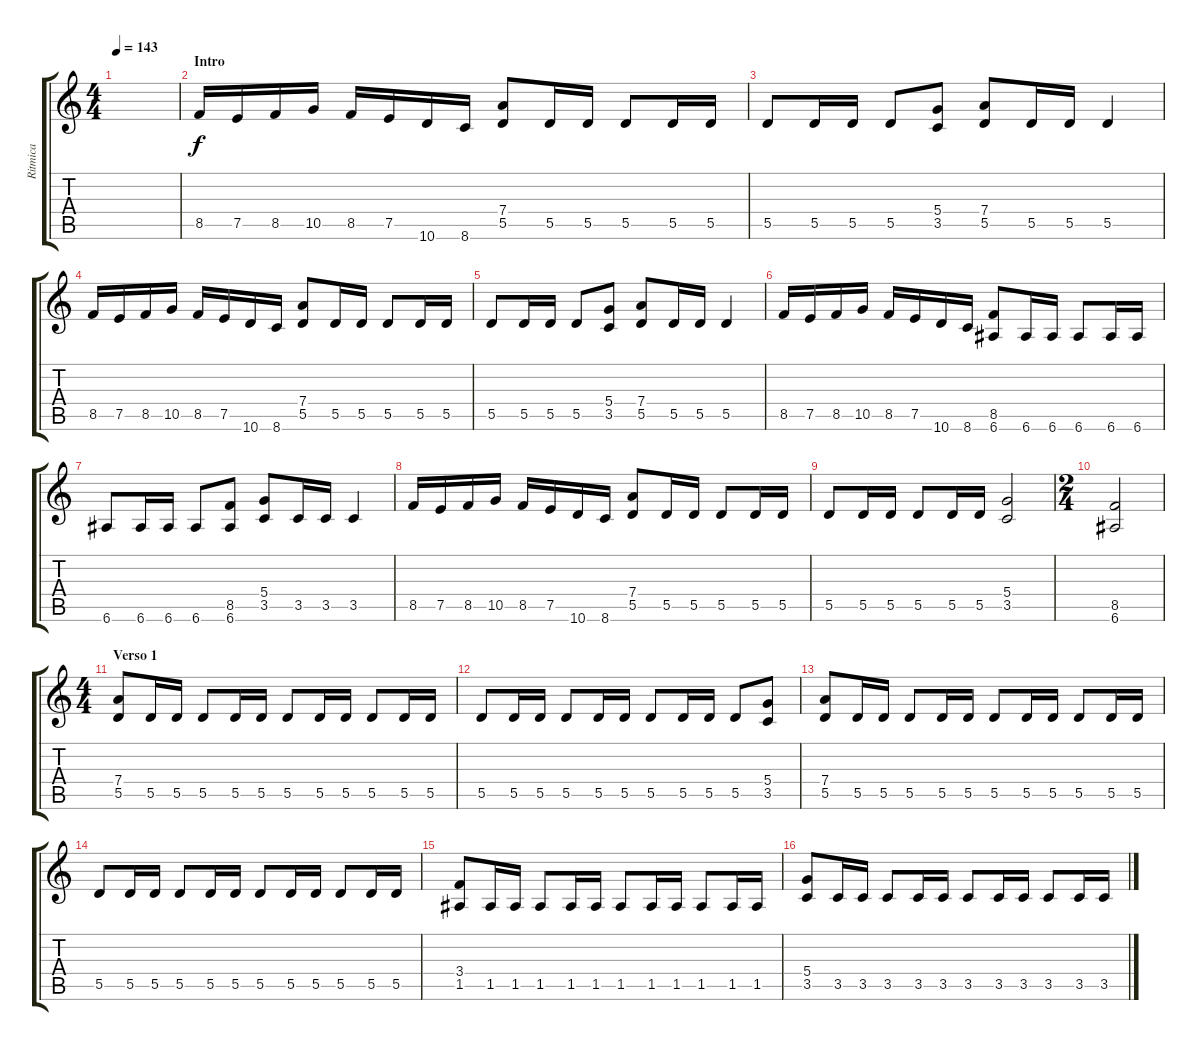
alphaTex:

\track ("Ritmica" "Ritmica") {instrument distortionguitar}
\staff {score tabs}
\tuning (E4 B3 G3 D3 A2 E2) {hide}
\ts (4 4)
\tempo 143
\clef g2
\ks c
|
\section ("" "Intro")
8.5.16 7.5.16 8.5.16 10.5.16 8.5.16 7.5.16 10.6.16 8.6.16 (7.4 5.5).8 5.5.16 5.5.16 5.5.8 5.5.16 5.5.16 |
5.5.8 5.5.16 5.5.16 5.5.8 (5.4 3.5).8 (7.4 5.5).8 5.5.16 5.5.16 5.5.4 |
8.5.16 7.5.16 8.5.16 10.5.16 8.5.16 7.5.16 10.6.16 8.6.16 (7.4 5.5).8 5.5.16 5.5.16 5.5.8 5.5.16 5.5.16 |
5.5.8 5.5.16 5.5.16 5.5.8 (5.4 3.5).8 (7.4 5.5).8 5.5.16 5.5.16 5.5.4 |
8.5.16 7.5.16 8.5.16 10.5.16 8.5.16 7.5.16 10.6.16 8.6.16 (8.5 6.6).8 6.6.16 6.6.16 6.6.8 6.6.16 6.6.16 |
6.6.8 6.6.16 6.6.16 6.6.8 (8.5 6.6).8 (5.4 3.5).8 3.5.16 3.5.16 3.5.4 |
8.5.16 7.5.16 8.5.16 10.5.16 8.5.16 7.5.16 10.6.16 8.6.16 (7.4 5.5).8 5.5.16 5.5.16 5.5.8 5.5.16 5.5.16 |
5.5.8 5.5.16 5.5.16 5.5.8 5.5.16 5.5.16 (5.4 3.5).2 |
\ts (2 4)
(8.5 6.6).2 |
\ts (4 4)
\section ("" "Verso 1")
(7.4 5.5).8{balance 8} 5.5.16 5.5.16 5.5.8 5.5.16 5.5.16 5.5.8 5.5.16 5.5.16 5.5.8 5.5.16 5.5.16 |
5.5.8 5.5.16 5.5.16 5.5.8 5.5.16 5.5.16 5.5.8 5.5.16 5.5.16 5.5.8 (5.4 3.5).8 |
(7.4 5.5).8 5.5.16 5.5.16 5.5.8 5.5.16 5.5.16 5.5.8 5.5.16 5.5.16 5.5.8 5.5.16 5.5.16 |
5.5.8 5.5.16 5.5.16 5.5.8 5.5.16 5.5.16 5.5.8 5.5.16 5.5.16 5.5.8 5.5.16 5.5.16 |
(3.4 1.5).8 1.5.16 1.5.16 1.5.8 1.5.16 1.5.16 1.5.8 1.5.16 1.5.16 1.5.8 1.5.16 1.5.16 |
(5.4 3.5).8 3.5.16 3.5.16 3.5.8 3.5.16 3.5.16 3.5.8 3.5.16 3.5.16 3.5.8 3.5.16 3.5.16
